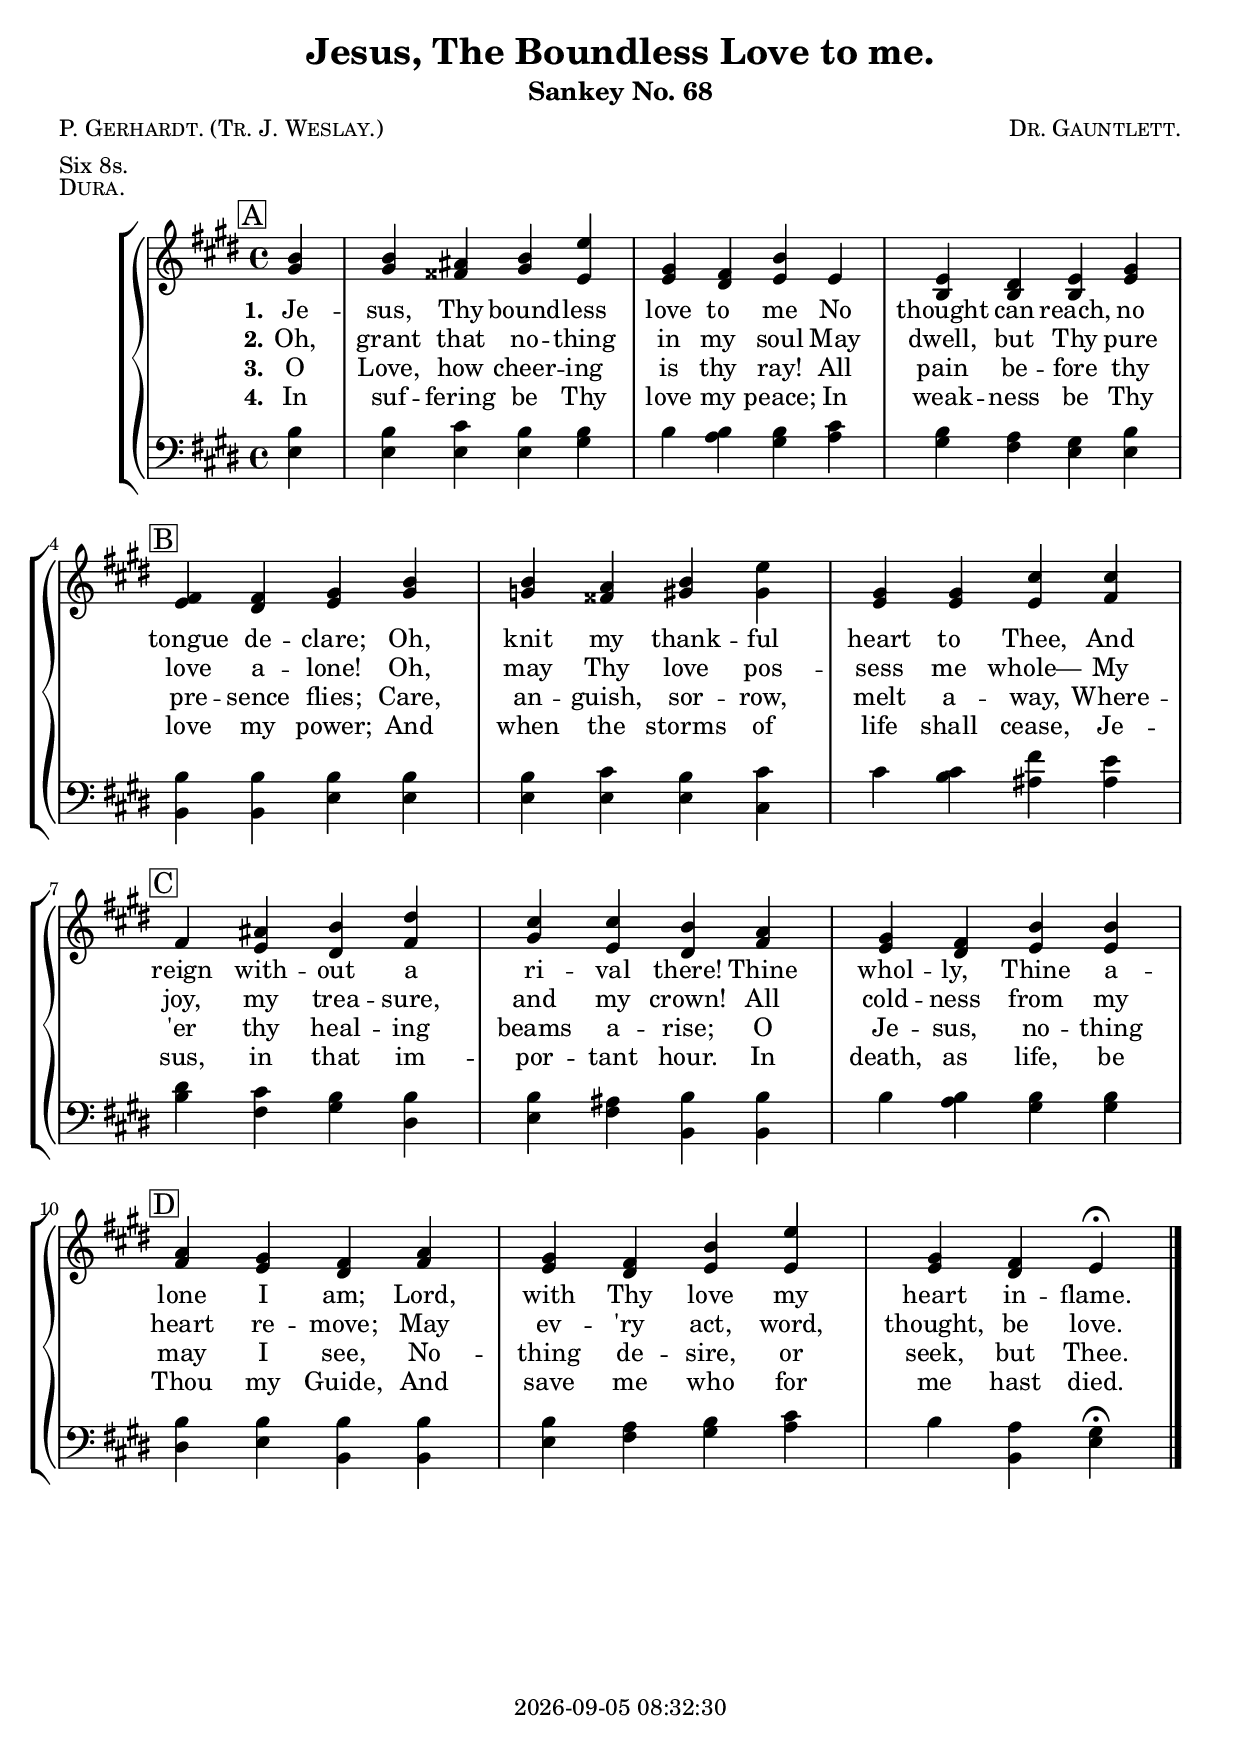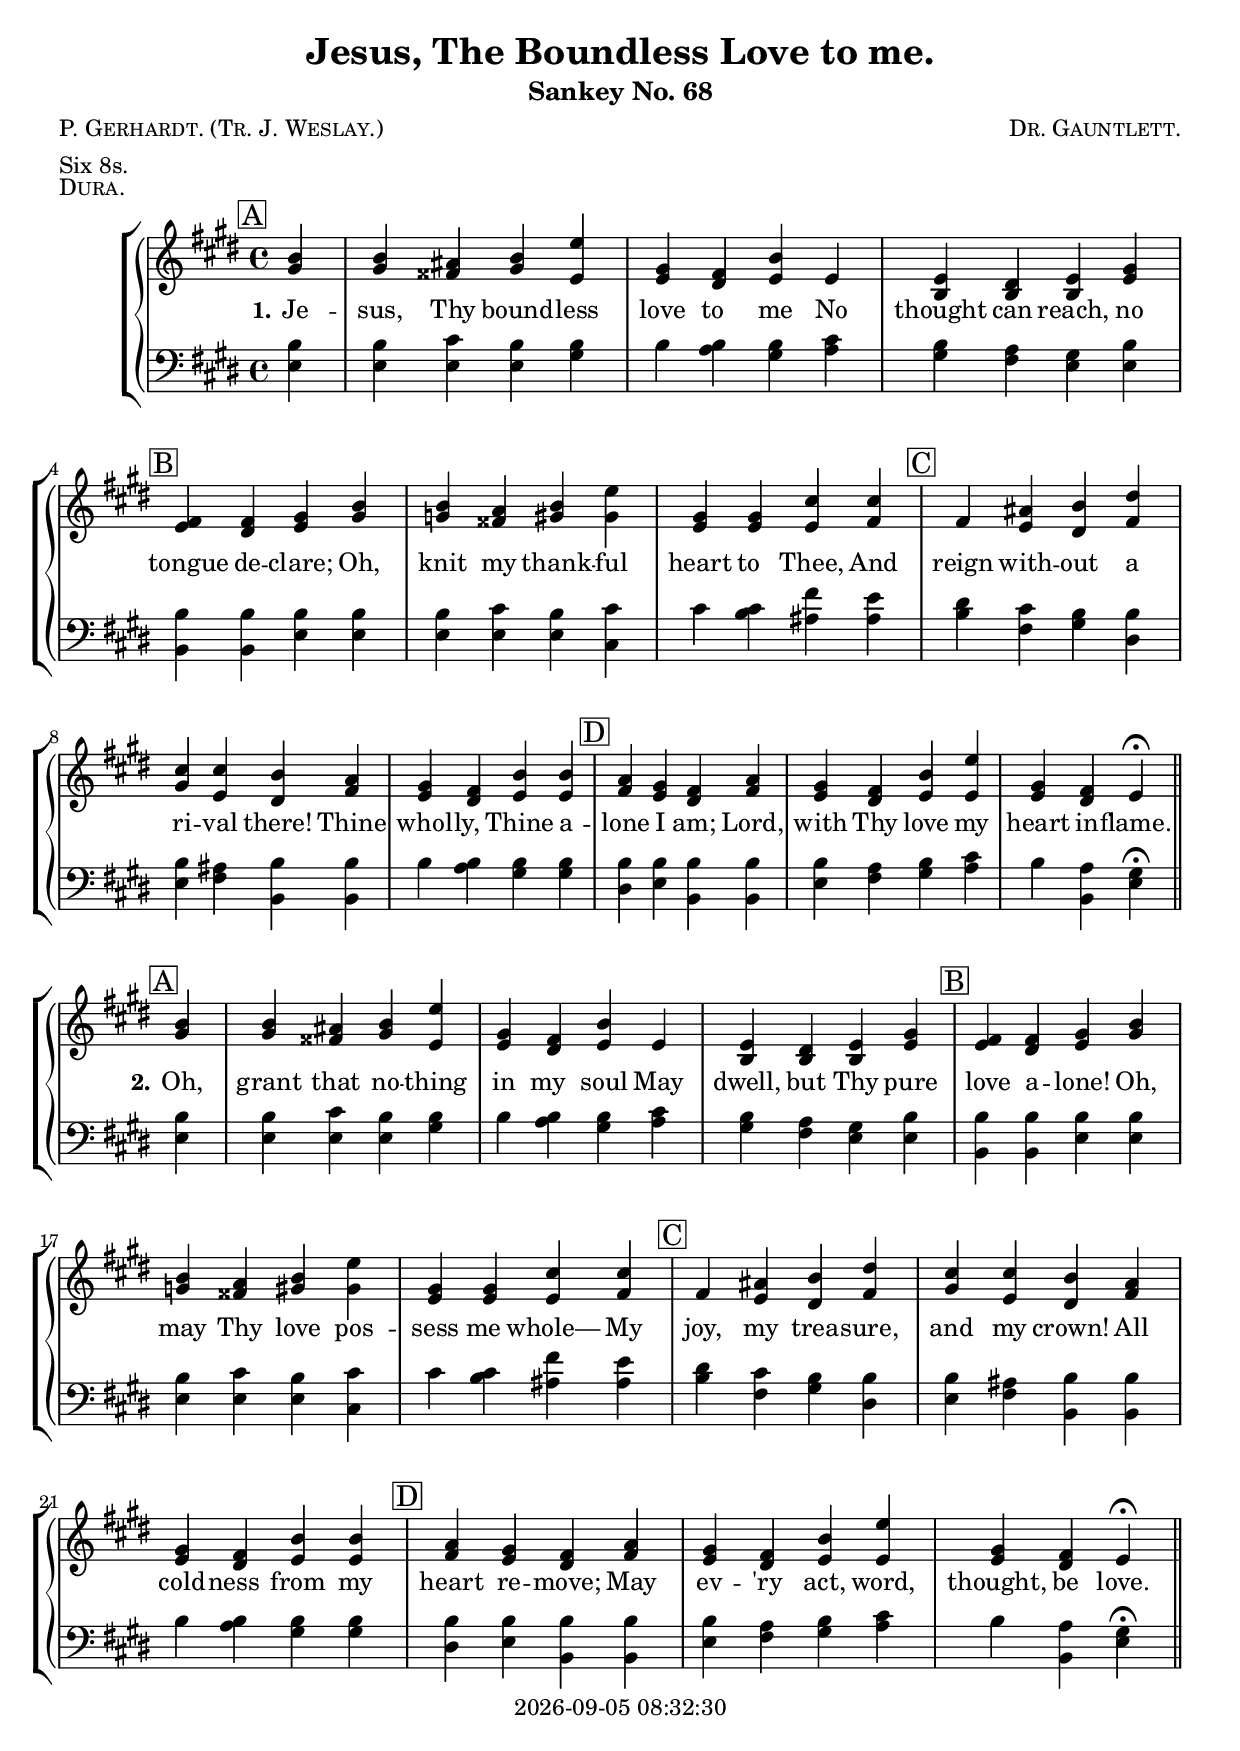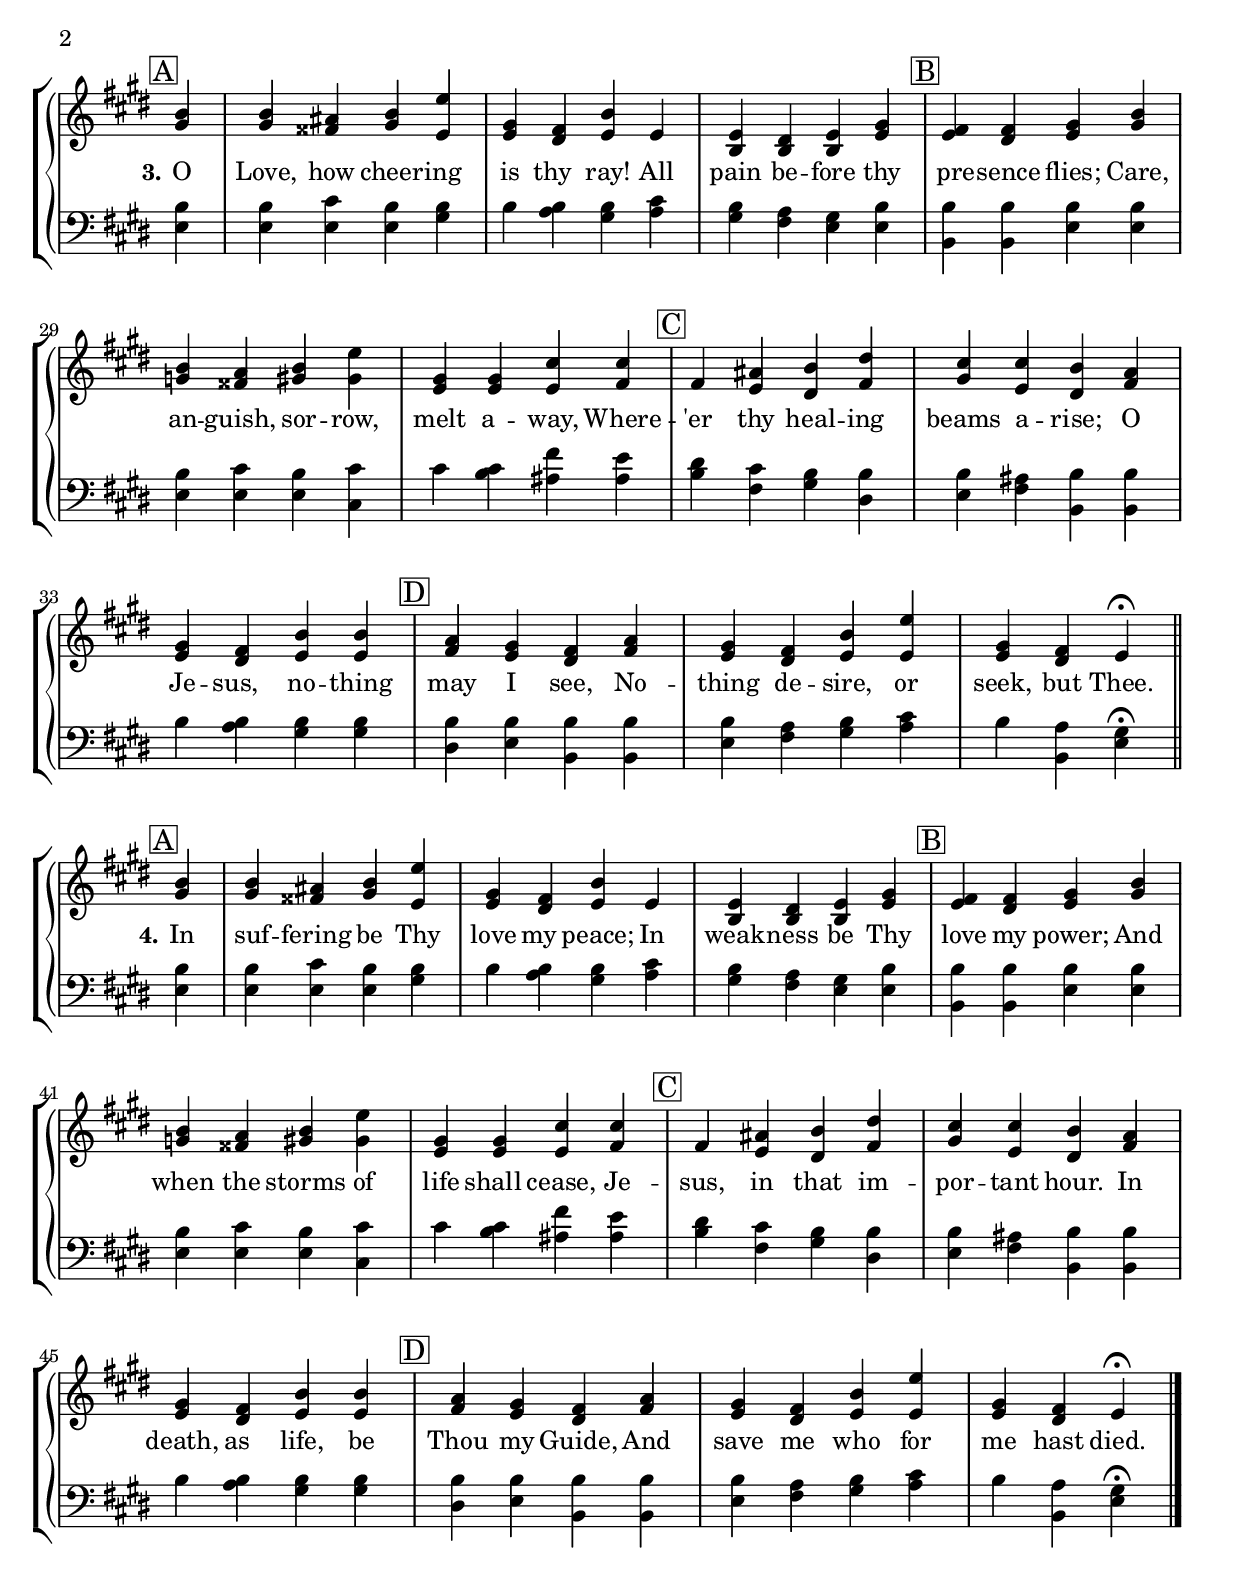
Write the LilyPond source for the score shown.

\version "2.22.0"

\include "articulate.ly"

today = #(strftime "%Y-%m-%d %H:%M:%S" (localtime (current-time)))

\header {
% centered at top
%  dedication  = "dedication"
  title       = "Jesus, The Boundless Love to me."
  subtitle    = "Sankey No. 68"
%  instrument  = "instrument"
  
% arrangement of following lines:
%
%  poet    composer
%  meter   arranger
%  piece       opus

  composer    = \markup\smallCaps "Dr. Gauntlett."
%  arranger    = "arranger"
%  opus        = "opus"

  poet        = \markup\smallCaps "P. Gerhardt. (Tr. J. Weslay.)"
  meter       = "Six 8s."
  piece       = \markup\smallCaps "Dura."

% centered at bottom
% tagline     = "tagline" % default lilypond version
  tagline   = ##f
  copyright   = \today
}

% #(set-global-staff-size 16)

global = {
  \key e \major
  \time 4/4
  \partial 4
}

RehearsalTrack = {
% \set Score.currentBarNumber = #5
% \mark \markup { \circle "1a" }
  \mark \markup { \box "A" } s4 s1*3
  \mark \markup { \box "B" } s1*3
  \mark \markup { \box "C" } s1*3
  \mark \markup { \box "D" } s1*2 s2.
}

TempoTrack = {
  \set Score.tempoHideNote = ##t
  \tempo 4=120
  s4
  s1*11
  s2 \tempo 4=40 s4
}

soprano = \relative {
  b'4
  b4 ais b e
  gis, fis b e,
  e4 dis e gis
  fis4 fis gis b % B
  b4 a b e
  gis,4 gis cis cis
  fis,4 ais b dis % C
  cis4 cis b a
  gis4 fis b b
  a4 gis fis a % D
  gis4 fis b e
  gis,4 fis e\fermata
}

alto = \relative {
  gis'4
  gis4 fisis gis e
  e4 dis e e
  b4 b b e
  e4 dis e gis % B
  g4 fisis gis gis
  e4 e e fis
  fis4 e dis fis % C
  gis4 e dis fis
  e4 dis e e
  fis4 e dis fis % D
  e4 dis e e
  e4 dis e\fermata
}

tenor = \relative {
  b4
  b4 cis b b
  b4 b b cis
  b4 a gis b
  b4 b b b % B
  b4 cis b cis
  cis4 cis fis e
  dis4 cis b b % C
  b4 ais b b
  b4 b b b
  b4 b b b % D
  b4 a b cis
  b4 a gis\fermata
}

bass= \relative {
  e4
  e4 e e gis
  b4 a gis a
  gis4 fis e e
  b4 b e e % B
  e4 e e cis
  cis'4 b ais ais
  b4 fis gis dis % C
  e4 fis b, b
  b'4 a gis gis
  dis4 e b b % D
  e4 fis gis a
  b4 b, e\fermata
}

chorus = \lyricmode {
}

wordsOne = \lyricmode {
  \set stanza = "1."
  Je -- sus, Thy bound -- less love to me
  No thought can reach, no tongue de -- clare;
  Oh, knit my thank -- ful heart to Thee,
  And reign with -- out a ri -- val there!
  Thine whol -- ly, Thine a -- lone I am;
  Lord, with Thy love my heart in -- flame.
}
  
wordsTwo = \lyricmode {
  \set stanza = "2."
  Oh, grant that no -- thing in my soul
  May dwell, but Thy pure love a -- lone!
  Oh, may Thy love pos -- sess me whole—
  My joy, my trea -- sure, and my crown!
  All cold -- ness from my heart re -- move;
  May ev -- 'ry act, word, thought, be love.
}
  
wordsThree = \lyricmode {
  \set stanza = "3."
  O Love, how cheer -- ing is thy ray!
  All pain be -- fore thy pre -- sence flies;
  Care, an -- guish, sor -- row, melt a -- way,
  Where -- 'er thy heal -- ing beams a -- rise;
  O Je -- sus, no -- thing may I see,
  No -- thing de -- sire, or seek, but Thee.
}
  
wordsFour = \lyricmode {
  \set stanza = "4."
  In suf -- fering be Thy love my peace;
  In weak -- ness be Thy love my power;
  And when the storms of life shall cease,
  Je -- sus, in that im -- por -- tant hour.
  In death, as life, be Thou my Guide,
  And save me who for me hast died.
}
  
wordsMidi = \lyricmode {
  \set stanza = "1."
  "Je" "sus, " "Thy " bound "less " "love " "to " "me "
  "\nNo " "thought " "can " "reach, " "no " "tongue " de "clare; "
  "\nOh, " "knit " "my " thank "ful " "heart " "to " "Thee, "
  "\nAnd " "reign " with "out " "a " ri "val " "there! "
  "\nThine " whol "ly, " "Thine " a "lone " "I " "am; "
  "\nLord, " "with " "Thy " "love " "my " "heart " in "flame. "

  \set stanza = "2."
  "\nOh, " "grant " "that " no "thing " "in " "my " "soul "
  "\nMay " "dwell, " "but " "Thy " "pure " "love " a "lone! "
  "\nOh, " "may " "Thy " "love " pos "sess " "me " "whole— "
  "\nMy " "joy, " "my " trea "sure, " "and " "my " "crown! "
  "\nAll " cold "ness " "from " "my " "heart " re "move; "
  "\nMay " ev "'ry " "act, " "word, " "thought, " "be " "love. "

  \set stanza = "3."
  "\nO " "Love, " "how " cheer "ing " "is " "thy " "ray! "
  "\nAll " "pain " be "fore " "thy " pre "sence " "flies; "
  "\nCare, " an "guish, " sor "row, " "melt " a "way, "
  "\nWhere" "'er " "thy " heal "ing " "beams " a "rise; "
  "\nO " Je "sus, " no "thing " "may " "I " "see, "
  "\nNo" "thing " de "sire, " "or " "seek, " "but " "Thee. "

  \set stanza = "4."
  "\nIn " suf "fering " "be " "Thy " "love " "my " "peace; "
  "\nIn " weak "ness " "be " "Thy " "love " "my " "power; "
  "\nAnd " "when " "the " "storms " "of " "life " "shall " "cease, "
  "\nJe" "sus, " "in " "that " im por "tant " "hour. "
  "\nIn " "death, " "as " "life, " "be " "Thou " "my " "Guide, "
  "\nAnd " "save " "me " "who " "for " "me " "hast " "died. "
}
  
nl = { \bar "||" \break }

\book {
  \bookOutputSuffix "repeat"
  \score {
    \context GrandStaff <<
      <<
        \new ChoirStaff <<
                                  % Joint soprano/alto staff
          \new Staff \with { printPartCombineTexts = ##f }
          <<
            \new Voice \RehearsalTrack
            \new NullVoice = "aligner" \soprano
            \new Voice = "women" \partCombine { \global \soprano \bar "|." } { \global \alto }
            \new Lyrics \lyricsto "aligner" { \wordsOne \chorus }
            \new Lyrics \lyricsto "aligner"   \wordsTwo
            \new Lyrics \lyricsto "aligner"   \wordsThree
            \new Lyrics \lyricsto "aligner"   \wordsFour
          >>
                                  % Joint tenor/bass staff
          \new Staff \with { printPartCombineTexts = ##f }
          <<
            \clef "bass"
            \new Voice = "men" \partCombine { \global \tenor } { \global \bass }
          >>
        >>
      >>
    >>
    \layout {
      indent = 1.5\cm
      \context {
        \Staff \RemoveAllEmptyStaves
      }
    }

  }
}

\book {
  \bookOutputSuffix "single"
  \score {
    \context GrandStaff <<
      <<
        \new ChoirStaff <<
                                  % Joint soprano/alto staff
          \new Staff \with { printPartCombineTexts = ##f }
          <<
            \new Voice {
               \RehearsalTrack
               \RehearsalTrack
               \RehearsalTrack
               \RehearsalTrack
            }
            \new NullVoice = "aligner" { \soprano \soprano \soprano \soprano }
            \new Voice = "women" \partCombine { \global \soprano \soprano \soprano \soprano \bar "|." }
                                               { \global \alto \nl \alto \nl \alto \nl \alto }
            \new Lyrics \lyricsto "aligner" { \wordsOne   \chorus
                                              \wordsTwo   \chorus
                                              \wordsThree \chorus
                                              \wordsFour  \chorus
                                            }
          >>
                                  % Joint tenor/bass staff
          \new Staff \with { printPartCombineTexts = ##f }
          <<
            \clef "bass"
            \new Voice = "men" \partCombine { \global \tenor \tenor \tenor \tenor }
                                            { \global \bass  \bass  \bass  \bass  }
          >>
        >>
      >>
    >>
    \layout {
      indent = 1.5\cm
      \context {
        \Staff \RemoveAllEmptyStaves
      }
    }
  }
}

\book {
  \bookOutputSuffix "midi"
  \score {
%    \articulate
    \context GrandStaff <<
      <<
        \new ChoirStaff <<
                                  % Joint soprano/alto staff
          \new Staff \with { printPartCombineTexts = ##f }
          <<
            \new Voice {
              \TempoTrack
              \TempoTrack
              \TempoTrack
              \TempoTrack
            }
            \new NullVoice = "aligner" { \soprano \soprano \soprano \soprano }
            \new Voice = "women" \partCombine { \global \soprano \soprano \soprano \soprano \bar "|." }
                                               { \global \alto \nl \alto \nl \alto \nl \alto }
            \new Lyrics \lyricsto "aligner" \wordsMidi
          >>
                                  % Joint tenor/bass staff
          \new Staff \with { printPartCombineTexts = ##f }
          <<
            \clef "bass"
            \new Voice = "men" \partCombine { \global \tenor \tenor \tenor \tenor }
                                            { \global \bass  \bass  \bass  \bass  }
          >>
        >>
      >>
    >>
    \midi {}
  }
}
